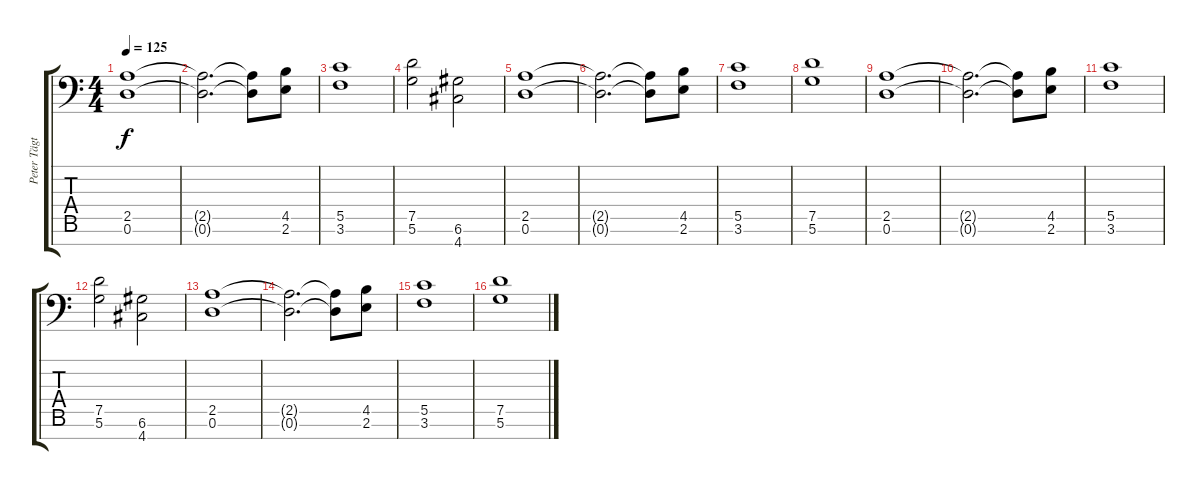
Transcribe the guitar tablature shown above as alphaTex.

\track ("Peter Tägtgren (Rythm Guitar II)" "Peter Tägt") {instrument overdrivenguitar}
\staff {score tabs}
\tuning (D4 A3 F3 C3 G2 D2 A1) {hide}
\ts (4 4)
\tempo 125
\clef f4
\ks c
(2.5 0.6).1{dy f} |
(2.5{t} 0.6{t}).2{d} (2.5{t} 0.6{t}).8 (4.5 2.6).8 |
(5.5 3.6).1 |
(7.5 5.6).2 (6.6 4.7).2 |
(2.5 0.6).1 |
(2.5{t} 0.6{t}).2{d} (2.5{t} 0.6{t}).8 (4.5 2.6).8 |
(5.5 3.6).1 |
(7.5 5.6).1 |
(2.5 0.6).1 |
(2.5{t} 0.6{t}).2{d} (2.5{t} 0.6{t}).8 (4.5 2.6).8 |
(5.5 3.6).1 |
(7.5 5.6).2 (6.6 4.7).2 |
(2.5 0.6).1 |
(2.5{t} 0.6{t}).2{d} (2.5{t} 0.6{t}).8 (4.5 2.6).8 |
(5.5 3.6).1 |
(7.5 5.6).1
